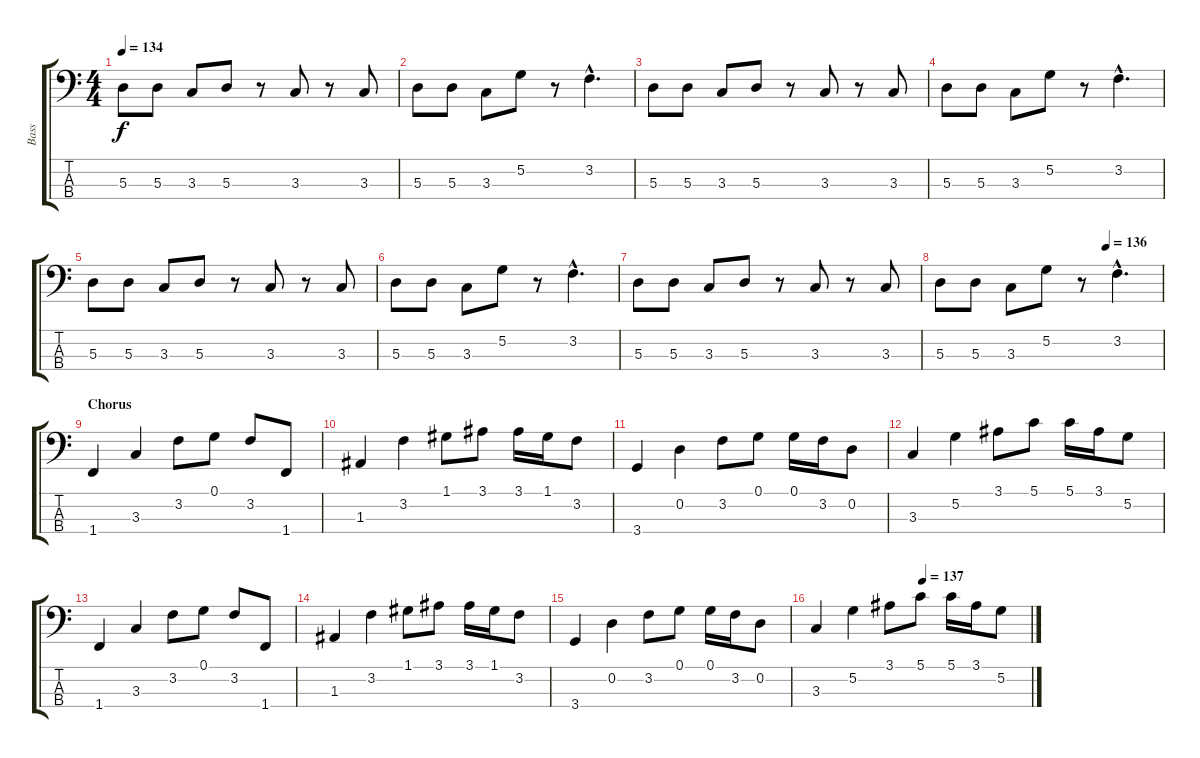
\track ("Bass" "Bass") {instrument electricbassfinger}
\staff {score tabs}
\tuning (G2 D2 A1 E1) {hide}
\ts (4 4)
\tempo 134
\clef f4
\ks c
5.3.8{dy f} 5.3.8 3.3.8 5.3.8 r.8 3.3.8 r.8 3.3.8 |
5.3.8 5.3.8 3.3.8 5.2.8 r.8 3.2{hac}.4{d} |
5.3.8 5.3.8 3.3.8 5.3.8 r.8 3.3.8 r.8 3.3.8 |
5.3.8 5.3.8 3.3.8 5.2.8 r.8 3.2{hac}.4{d} |
5.3.8 5.3.8 3.3.8 5.3.8 r.8 3.3.8 r.8 3.3.8 |
5.3.8 5.3.8 3.3.8 5.2.8 r.8 3.2{hac}.4{d} |
5.3.8 5.3.8 3.3.8 5.3.8 r.8 3.3.8 r.8 3.3.8 |
\tempo (136 0.75)
5.3.8 5.3.8 3.3.8 5.2.8 r.8 3.2{hac}.4{d} |
\section ("" "Chorus")
1.4.4 3.3.4 3.2.8 0.1.8 3.2.8 1.4.8 |
1.3.4 3.2.4 1.1.8 3.1.8 3.1.16 1.1.16 3.2.8 |
3.4.4 0.2.4 3.2.8 0.1.8 0.1.16 3.2.16 0.2.8 |
3.3.4 5.2.4 3.1.8 5.1.8 5.1.16 3.1.16 5.2.8 |
1.4.4 3.3.4 3.2.8 0.1.8 3.2.8 1.4.8 |
1.3.4 3.2.4 1.1.8 3.1.8 3.1.16 1.1.16 3.2.8 |
3.4.4 0.2.4 3.2.8 0.1.8 0.1.16 3.2.16 0.2.8 |
\tempo (137 0.5)
3.3.4 5.2.4 3.1.8 5.1.8 5.1.16 3.1.16 5.2.8
